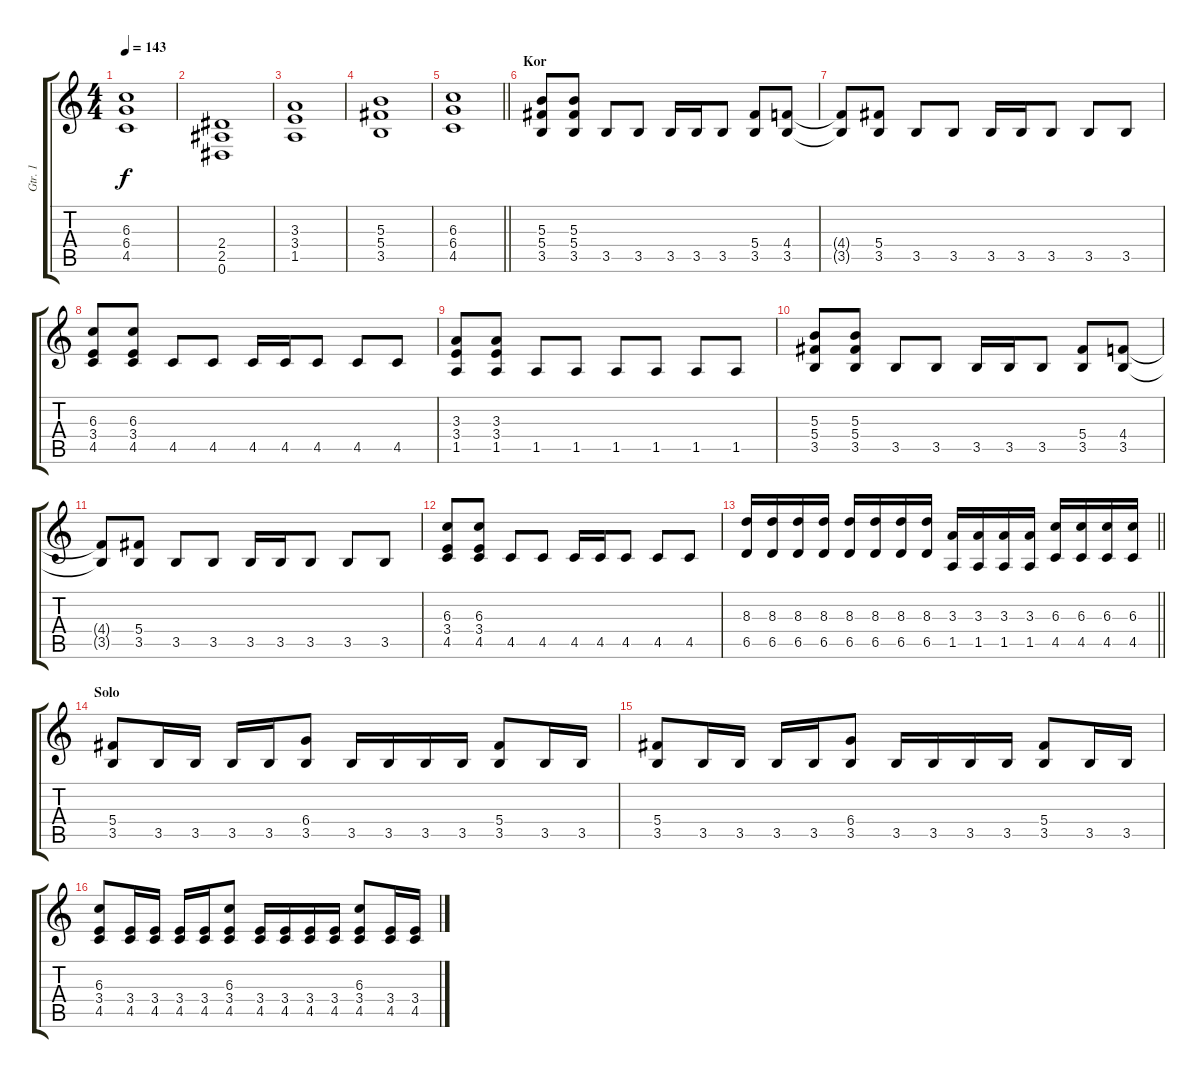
\track ("Gtr. 1" "Gtr. 1") {instrument distortionguitar}
\staff {score tabs}
\tuning (Eb4 Bb3 Gb3 Db3 Ab2 Eb2) {hide}
\ts (4 4)
\tempo 143
\clef g2
\ks c
(6.3 6.4 4.5).1{dy f} |
(2.4 2.5 0.6).1 |
(3.3 3.4 1.5).1 |
(5.3 5.4 3.5).1 |
\barLineRight lightlight
(6.3 6.4 4.5).1 |
\section ("" "Kor")
(5.3 5.4 3.5).8 (5.3 5.4 3.5).8 3.5.8 3.5.8 3.5.16 3.5.16 3.5.8 (5.4 3.5).8 (4.4 3.5).8 |
(4.4{t} 3.5{t}).8 (5.4 3.5).8 3.5.8 3.5.8 3.5.16 3.5.16 3.5.8 3.5.8 3.5.8 |
(6.3 3.4 4.5).8 (6.3 3.4 4.5).8 4.5.8 4.5.8 4.5.16 4.5.16 4.5.8 4.5.8 4.5.8 |
(3.3 3.4 1.5).8 (3.3 3.4 1.5).8 1.5.8 1.5.8 1.5.8 1.5.8 1.5.8 1.5.8 |
(5.3 5.4 3.5).8 (5.3 5.4 3.5).8 3.5.8 3.5.8 3.5.16 3.5.16 3.5.8 (5.4 3.5).8 (4.4 3.5).8 |
(4.4{t} 3.5{t}).8 (5.4 3.5).8 3.5.8 3.5.8 3.5.16 3.5.16 3.5.8 3.5.8 3.5.8 |
(6.3 3.4 4.5).8 (6.3 3.4 4.5).8 4.5.8 4.5.8 4.5.16 4.5.16 4.5.8 4.5.8 4.5.8 |
\barLineRight lightlight
(8.3 6.5).16 (8.3 6.5).16 (8.3 6.5).16 (8.3 6.5).16 (8.3 6.5).16 (8.3 6.5).16 (8.3 6.5).16 (8.3 6.5).16 (3.3 1.5).16 (3.3 1.5).16 (3.3 1.5).16 (3.3 1.5).16 (6.3 4.5).16 (6.3 4.5).16 (6.3 4.5).16 (6.3 4.5).16 |
\section ("" "Solo")
(5.4 3.5).8 3.5.16 3.5.16 3.5.16 3.5.16 (6.4 3.5).8 3.5.16 3.5.16 3.5.16 3.5.16 (5.4 3.5).8 3.5.16 3.5.16 |
(5.4 3.5).8 3.5.16 3.5.16 3.5.16 3.5.16 (6.4 3.5).8 3.5.16 3.5.16 3.5.16 3.5.16 (5.4 3.5).8 3.5.16 3.5.16 |
(6.3 3.4 4.5).8 (3.4 4.5).16 (3.4 4.5).16 (3.4 4.5).16 (3.4 4.5).16 (6.3 3.4 4.5).8 (3.4 4.5).16 (3.4 4.5).16 (3.4 4.5).16 (3.4 4.5).16 (6.3 3.4 4.5).8 (3.4 4.5).16 (3.4 4.5).16
